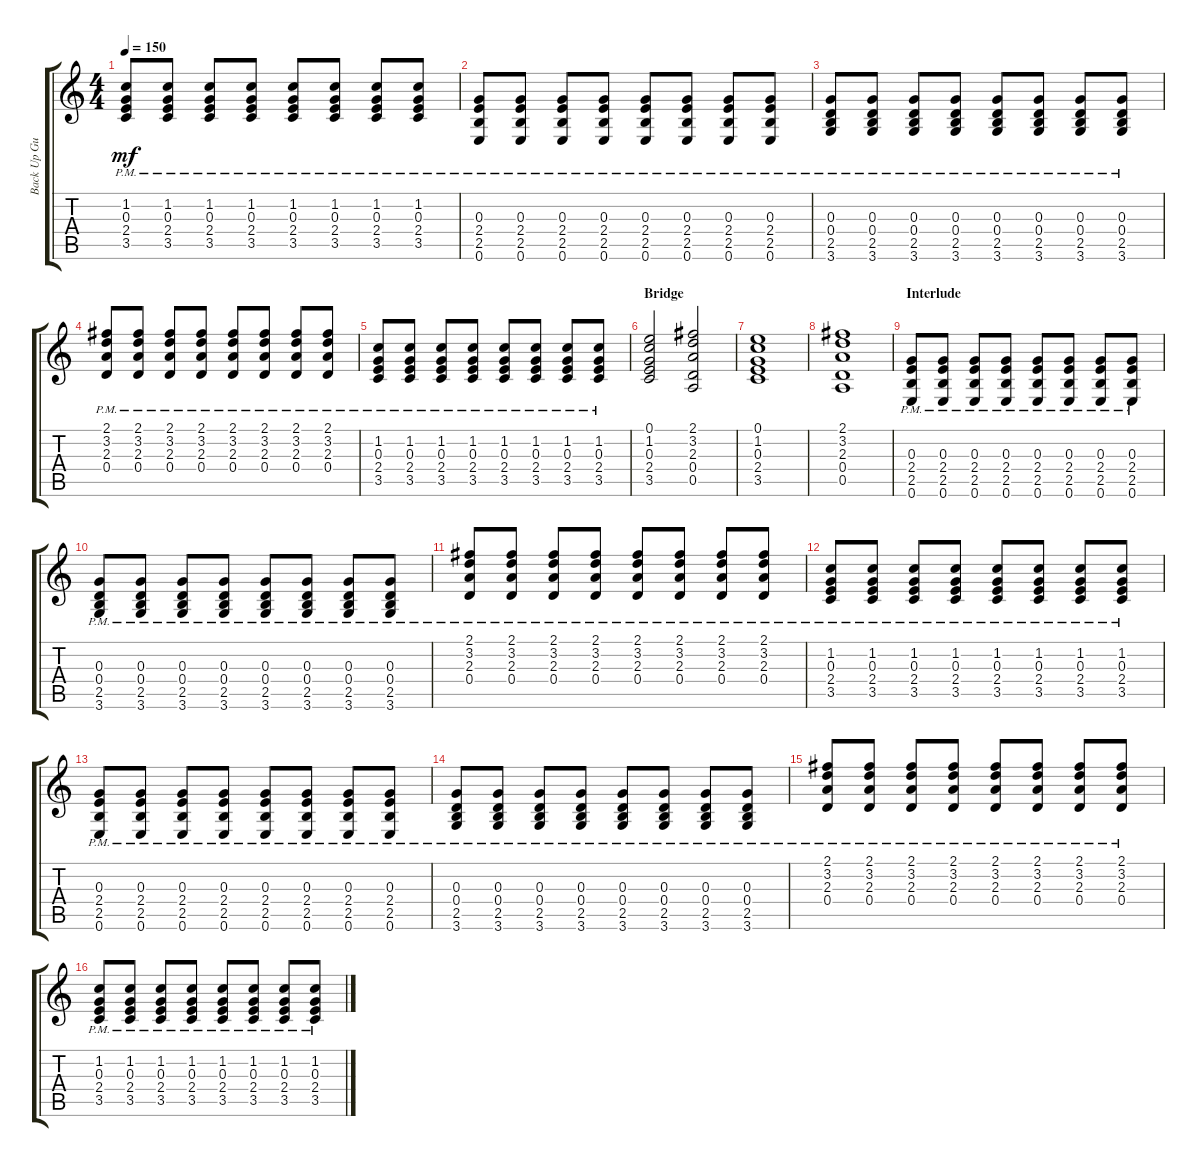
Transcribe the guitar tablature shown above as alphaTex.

\track ("Back Up Guitar" "Back Up Gu") {instrument acousticguitarsteel}
\staff {score tabs}
\tuning (E4 B3 G3 D3 A2 E2) {hide}
\ts (4 4)
\tempo 150
\clef g2
\ks c
(1.2{pm} 0.3{pm} 2.4{pm} 3.5{pm}).8{dy mf} (1.2{pm} 0.3{pm} 2.4{pm} 3.5{pm}).8 (1.2{pm} 0.3{pm} 2.4{pm} 3.5{pm}).8 (1.2{pm} 0.3{pm} 2.4{pm} 3.5{pm}).8 (1.2{pm} 0.3{pm} 2.4{pm} 3.5{pm}).8 (1.2{pm} 0.3{pm} 2.4{pm} 3.5{pm}).8 (1.2{pm} 0.3{pm} 2.4{pm} 3.5{pm}).8 (1.2{pm} 0.3{pm} 2.4{pm} 3.5{pm}).8 |
(0.3{pm} 2.4{pm} 2.5{pm} 0.6{pm}).8 (0.3{pm} 2.4{pm} 2.5{pm} 0.6{pm}).8 (0.3{pm} 2.4{pm} 2.5{pm} 0.6{pm}).8 (0.3{pm} 2.4{pm} 2.5{pm} 0.6{pm}).8 (0.3{pm} 2.4{pm} 2.5{pm} 0.6{pm}).8 (0.3{pm} 2.4{pm} 2.5{pm} 0.6{pm}).8 (0.3{pm} 2.4{pm} 2.5{pm} 0.6{pm}).8 (0.3{pm} 2.4{pm} 2.5{pm} 0.6{pm}).8 |
(0.3{pm} 0.4{pm} 2.5{pm} 3.6{pm}).8 (0.3{pm} 0.4{pm} 2.5{pm} 3.6{pm}).8 (0.3{pm} 0.4{pm} 2.5{pm} 3.6{pm}).8 (0.3{pm} 0.4{pm} 2.5{pm} 3.6{pm}).8 (0.3{pm} 0.4{pm} 2.5{pm} 3.6{pm}).8 (0.3{pm} 0.4{pm} 2.5{pm} 3.6{pm}).8 (0.3{pm} 0.4{pm} 2.5{pm} 3.6{pm}).8 (0.3{pm} 0.4{pm} 2.5{pm} 3.6{pm}).8 |
(2.1{pm} 3.2{pm} 2.3{pm} 0.4{pm}).8 (2.1{pm} 3.2{pm} 2.3{pm} 0.4{pm}).8 (2.1{pm} 3.2{pm} 2.3{pm} 0.4{pm}).8 (2.1{pm} 3.2{pm} 2.3{pm} 0.4{pm}).8 (2.1{pm} 3.2{pm} 2.3{pm} 0.4{pm}).8 (2.1{pm} 3.2{pm} 2.3{pm} 0.4{pm}).8 (2.1{pm} 3.2{pm} 2.3{pm} 0.4{pm}).8 (2.1{pm} 3.2{pm} 2.3{pm} 0.4{pm}).8 |
(1.2{pm} 0.3{pm} 2.4{pm} 3.5{pm}).8 (1.2{pm} 0.3{pm} 2.4{pm} 3.5{pm}).8 (1.2{pm} 0.3{pm} 2.4{pm} 3.5{pm}).8 (1.2{pm} 0.3{pm} 2.4{pm} 3.5{pm}).8 (1.2{pm} 0.3{pm} 2.4{pm} 3.5{pm}).8 (1.2{pm} 0.3{pm} 2.4{pm} 3.5{pm}).8 (1.2{pm} 0.3{pm} 2.4{pm} 3.5{pm}).8 (1.2{pm} 0.3{pm} 2.4{pm} 3.5{pm}).8 |
\section ("" "Bridge")
(0.1 1.2 0.3 2.4 3.5).2 (2.1 3.2 2.3 0.4 0.5).2 |
(0.1 1.2 0.3 2.4 3.5).1 |
(2.1 3.2 2.3 0.4 0.5).1 |
\section ("" "Interlude")
(0.3{pm} 2.4{pm} 2.5{pm} 0.6{pm}).8 (0.3{pm} 2.4{pm} 2.5{pm} 0.6{pm}).8 (0.3{pm} 2.4{pm} 2.5{pm} 0.6{pm}).8 (0.3{pm} 2.4{pm} 2.5{pm} 0.6{pm}).8 (0.3{pm} 2.4{pm} 2.5{pm} 0.6{pm}).8 (0.3{pm} 2.4{pm} 2.5{pm} 0.6{pm}).8 (0.3{pm} 2.4{pm} 2.5{pm} 0.6{pm}).8 (0.3{pm} 2.4{pm} 2.5{pm} 0.6{pm}).8 |
(0.3{pm} 0.4{pm} 2.5{pm} 3.6{pm}).8 (0.3{pm} 0.4{pm} 2.5{pm} 3.6{pm}).8 (0.3{pm} 0.4{pm} 2.5{pm} 3.6{pm}).8 (0.3{pm} 0.4{pm} 2.5{pm} 3.6{pm}).8 (0.3{pm} 0.4{pm} 2.5{pm} 3.6{pm}).8 (0.3{pm} 0.4{pm} 2.5{pm} 3.6{pm}).8 (0.3{pm} 0.4{pm} 2.5{pm} 3.6{pm}).8 (0.3{pm} 0.4{pm} 2.5{pm} 3.6{pm}).8 |
(2.1{pm} 3.2{pm} 2.3{pm} 0.4{pm}).8 (2.1{pm} 3.2{pm} 2.3{pm} 0.4{pm}).8 (2.1{pm} 3.2{pm} 2.3{pm} 0.4{pm}).8 (2.1{pm} 3.2{pm} 2.3{pm} 0.4{pm}).8 (2.1{pm} 3.2{pm} 2.3{pm} 0.4{pm}).8 (2.1{pm} 3.2{pm} 2.3{pm} 0.4{pm}).8 (2.1{pm} 3.2{pm} 2.3{pm} 0.4{pm}).8 (2.1{pm} 3.2{pm} 2.3{pm} 0.4{pm}).8 |
(1.2{pm} 0.3{pm} 2.4{pm} 3.5{pm}).8 (1.2{pm} 0.3{pm} 2.4{pm} 3.5{pm}).8 (1.2{pm} 0.3{pm} 2.4{pm} 3.5{pm}).8 (1.2{pm} 0.3{pm} 2.4{pm} 3.5{pm}).8 (1.2{pm} 0.3{pm} 2.4{pm} 3.5{pm}).8 (1.2{pm} 0.3{pm} 2.4{pm} 3.5{pm}).8 (1.2{pm} 0.3{pm} 2.4{pm} 3.5{pm}).8 (1.2{pm} 0.3{pm} 2.4{pm} 3.5{pm}).8 |
(0.3{pm} 2.4{pm} 2.5{pm} 0.6{pm}).8 (0.3{pm} 2.4{pm} 2.5{pm} 0.6{pm}).8 (0.3{pm} 2.4{pm} 2.5{pm} 0.6{pm}).8 (0.3{pm} 2.4{pm} 2.5{pm} 0.6{pm}).8 (0.3{pm} 2.4{pm} 2.5{pm} 0.6{pm}).8 (0.3{pm} 2.4{pm} 2.5{pm} 0.6{pm}).8 (0.3{pm} 2.4{pm} 2.5{pm} 0.6{pm}).8 (0.3{pm} 2.4{pm} 2.5{pm} 0.6{pm}).8 |
(0.3{pm} 0.4{pm} 2.5{pm} 3.6{pm}).8 (0.3{pm} 0.4{pm} 2.5{pm} 3.6{pm}).8 (0.3{pm} 0.4{pm} 2.5{pm} 3.6{pm}).8 (0.3{pm} 0.4{pm} 2.5{pm} 3.6{pm}).8 (0.3{pm} 0.4{pm} 2.5{pm} 3.6{pm}).8 (0.3{pm} 0.4{pm} 2.5{pm} 3.6{pm}).8 (0.3{pm} 0.4{pm} 2.5{pm} 3.6{pm}).8 (0.3{pm} 0.4{pm} 2.5{pm} 3.6{pm}).8 |
(2.1{pm} 3.2{pm} 2.3{pm} 0.4{pm}).8 (2.1{pm} 3.2{pm} 2.3{pm} 0.4{pm}).8 (2.1{pm} 3.2{pm} 2.3{pm} 0.4{pm}).8 (2.1{pm} 3.2{pm} 2.3{pm} 0.4{pm}).8 (2.1{pm} 3.2{pm} 2.3{pm} 0.4{pm}).8 (2.1{pm} 3.2{pm} 2.3{pm} 0.4{pm}).8 (2.1{pm} 3.2{pm} 2.3{pm} 0.4{pm}).8 (2.1{pm} 3.2{pm} 2.3{pm} 0.4{pm}).8 |
(1.2{pm} 0.3{pm} 2.4{pm} 3.5{pm}).8 (1.2{pm} 0.3{pm} 2.4{pm} 3.5{pm}).8 (1.2{pm} 0.3{pm} 2.4{pm} 3.5{pm}).8 (1.2{pm} 0.3{pm} 2.4{pm} 3.5{pm}).8 (1.2{pm} 0.3{pm} 2.4{pm} 3.5{pm}).8 (1.2{pm} 0.3{pm} 2.4{pm} 3.5{pm}).8 (1.2{pm} 0.3{pm} 2.4{pm} 3.5{pm}).8 (1.2{pm} 0.3{pm} 2.4{pm} 3.5{pm}).8
